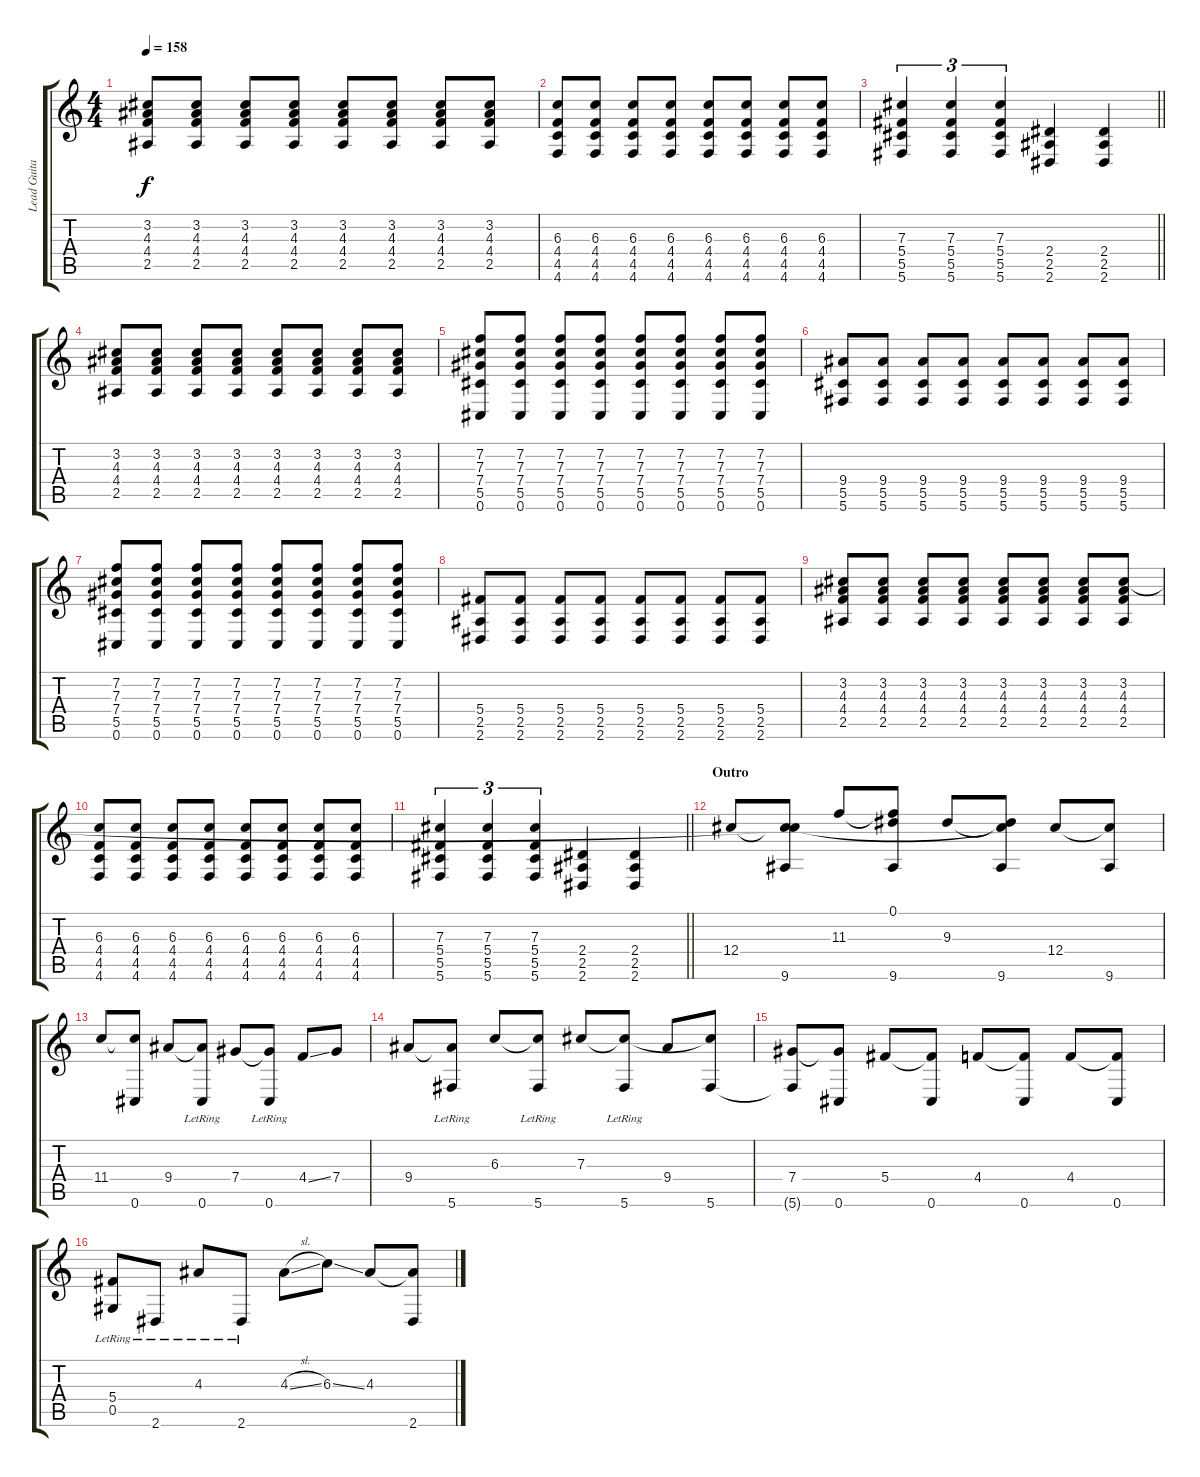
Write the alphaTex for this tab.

\track ("Lead Guitar" "Lead Guita") {instrument distortionguitar}
\staff {score tabs}
\tuning (Eb4 Bb3 Gb3 Db3 Ab2 Db2) {hide}
\ts (4 4)
\tempo 158
\clef g2
\ks c
(3.2 4.3 4.4 2.5).8{dy f} (3.2 4.3 4.4 2.5).8 (3.2 4.3 4.4 2.5).8 (3.2 4.3 4.4 2.5).8 (3.2 4.3 4.4 2.5).8 (3.2 4.3 4.4 2.5).8 (3.2 4.3 4.4 2.5).8 (3.2 4.3 4.4 2.5).8 |
(6.3 4.4 4.5 4.6).8 (6.3 4.4 4.5 4.6).8 (6.3 4.4 4.5 4.6).8 (6.3 4.4 4.5 4.6).8 (6.3 4.4 4.5 4.6).8 (6.3 4.4 4.5 4.6).8 (6.3 4.4 4.5 4.6).8 (6.3 4.4 4.5 4.6).8 |
\barLineRight lightlight
(7.3 5.4 5.5 5.6).4{tu (3 2)} (7.3 5.4 5.5 5.6).4{tu (3 2)} (7.3 5.4 5.5 5.6).4{tu (3 2)} (2.4 2.5 2.6).4 (2.4 2.5 2.6).4 |
(3.2 4.3 4.4 2.5).8 (3.2 4.3 4.4 2.5).8 (3.2 4.3 4.4 2.5).8 (3.2 4.3 4.4 2.5).8 (3.2 4.3 4.4 2.5).8 (3.2 4.3 4.4 2.5).8 (3.2 4.3 4.4 2.5).8 (3.2 4.3 4.4 2.5).8 |
(7.2 7.3 7.4 5.5 0.6).8 (7.2 7.3 7.4 5.5 0.6).8 (7.2 7.3 7.4 5.5 0.6).8 (7.2 7.3 7.4 5.5 0.6).8 (7.2 7.3 7.4 5.5 0.6).8 (7.2 7.3 7.4 5.5 0.6).8 (7.2 7.3 7.4 5.5 0.6).8 (7.2 7.3 7.4 5.5 0.6).8 |
(9.4 5.5 5.6).8 (9.4 5.5 5.6).8 (9.4 5.5 5.6).8 (9.4 5.5 5.6).8 (9.4 5.5 5.6).8 (9.4 5.5 5.6).8 (9.4 5.5 5.6).8 (9.4 5.5 5.6).8 |
(7.2 7.3 7.4 5.5 0.6).8 (7.2 7.3 7.4 5.5 0.6).8 (7.2 7.3 7.4 5.5 0.6).8 (7.2 7.3 7.4 5.5 0.6).8 (7.2 7.3 7.4 5.5 0.6).8 (7.2 7.3 7.4 5.5 0.6).8 (7.2 7.3 7.4 5.5 0.6).8 (7.2 7.3 7.4 5.5 0.6).8 |
(5.4 2.5 2.6).8 (5.4 2.5 2.6).8 (5.4 2.5 2.6).8 (5.4 2.5 2.6).8 (5.4 2.5 2.6).8 (5.4 2.5 2.6).8 (5.4 2.5 2.6).8 (5.4 2.5 2.6).8 |
(3.2 4.3 4.4 2.5).8 (3.2 4.3 4.4 2.5).8 (3.2 4.3 4.4 2.5).8 (3.2 4.3 4.4 2.5).8 (3.2 4.3 4.4 2.5).8 (3.2 4.3 4.4 2.5).8 (3.2 4.3 4.4 2.5).8 (3.2 4.3 4.4 2.5).8 |
(6.3 4.4 4.5 4.6).8 (6.3 4.4 4.5 4.6).8 (6.3 4.4 4.5 4.6).8 (6.3 4.4 4.5 4.6).8 (6.3 4.4 4.5 4.6).8 (6.3 4.4 4.5 4.6).8 (6.3 4.4 4.5 4.6).8 (6.3 4.4 4.5 4.6).8 |
\barLineRight lightlight
(7.3 5.4 5.5 5.6).4{tu (3 2)} (7.3 5.4 5.5 5.6).4{tu (3 2)} (7.3 5.4 5.5 5.6).4{tu (3 2)} (2.4 2.5 2.6).4 (2.4 2.5 2.6).4 |
\section ("" "Outro")
12.4.8 (3.2{t} 12.4{t} 9.6).8 11.3.8 (0.1 11.3{t} 9.6).8 9.3.8 (3.2{t} 9.3{t} 9.6).8 12.4.8 (12.4{t} 9.6).8 |
11.4.8 (11.4{t} 0.6).8 9.4.8 (9.4{t} 0.6{lr}).8 7.4.8 (7.4{t} 0.6{lr}).8 4.4{ss}.8 7.4.8 |
9.4.8 (9.4{t} 5.6{lr}).8 6.3.8 (6.3{t} 5.6{lr}).8 7.3.8 (7.3{t} 5.6{lr}).8 9.4.8 (7.3{t} 5.6).8 |
(7.4 5.6{t}).8 (7.4{t} 0.6).8 5.4.8 (5.4{t} 0.6).8 4.4.8 (4.4{t} 0.6).8 4.4.8 (4.4{t} 0.6).8 |
(5.4{lr} 0.5).8 2.6{lr}.8 4.3{lr}.8 2.6{lr}.8 4.3{sl}.8 6.3{ss}.8 4.3.8 (4.3{t} 2.6).8
